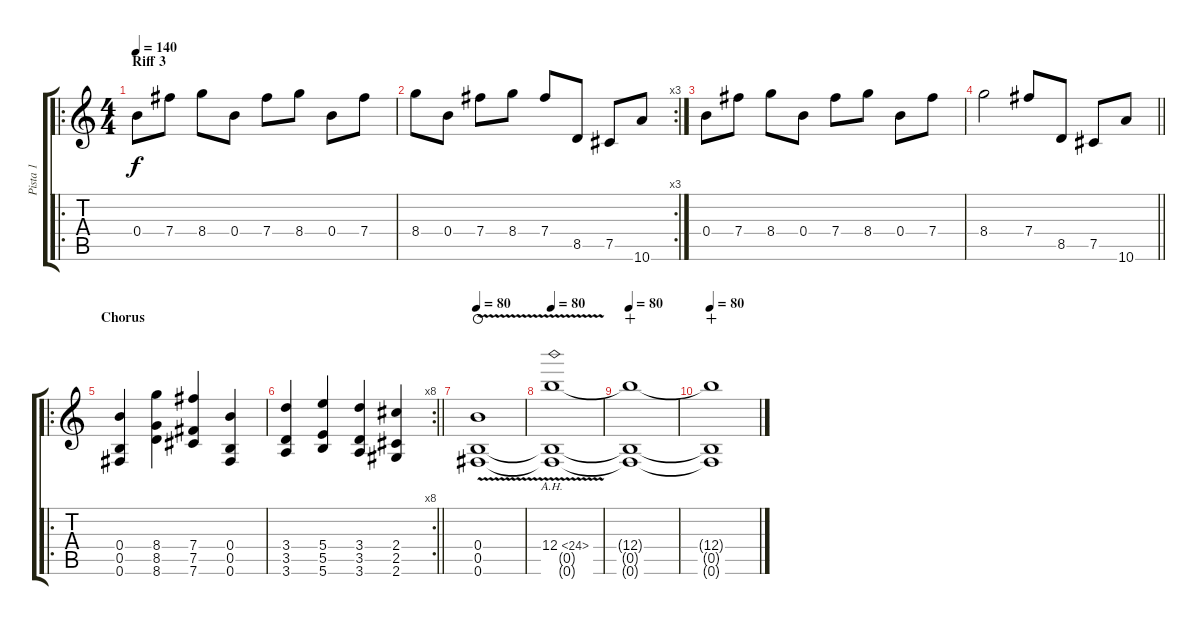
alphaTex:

\track ("Pista 1" "Pista 1") {instrument distortionguitar}
\staff {score tabs}
\tuning (Db3 Ab3 E3 B3 Gb2 B2) {hide}
\ro
\ts (4 4)
\section ("" "Riff 3")
\tempo 140
\clef g2
\ks c
0.4.8{dy f} 7.4.8 8.4.8 0.4.8 7.4.8 8.4.8 0.4.8 7.4.8 |
\rc 3
8.4.8 0.4.8 7.4.8 8.4.8 7.4.8 8.5.8 7.5.8 10.6.8 |
0.4.8 7.4.8 8.4.8 0.4.8 7.4.8 8.4.8 0.4.8 7.4.8 |
\barLineRight lightlight
8.4.2 7.4.8 8.5.8 7.5.8 10.6.8 |
\ro
\section ("" "Chorus")
(0.4 0.5 0.6).4 (8.4 8.5 8.6).4 (7.4 7.5 7.6).4 (0.4 0.5 0.6).4 |
\rc 8
\barLineRight lightlight
(3.4 3.5 3.6).4 (5.4 5.5 5.6).4 (3.4 3.5 3.6).4 (2.4 2.5 2.6).4 |
\tempo 80
(0.4 0.5{v} 0.6).1{waho} |
\tempo 80
(12.4{ah 12} 0.5{t} 0.6{t}).1 |
\tempo 80
(12.4{t} 0.5{t} 0.6{t}).1{wahc} |
\tempo 80
(12.4{t} 0.5{t} 0.6{t}).1{wahc}
